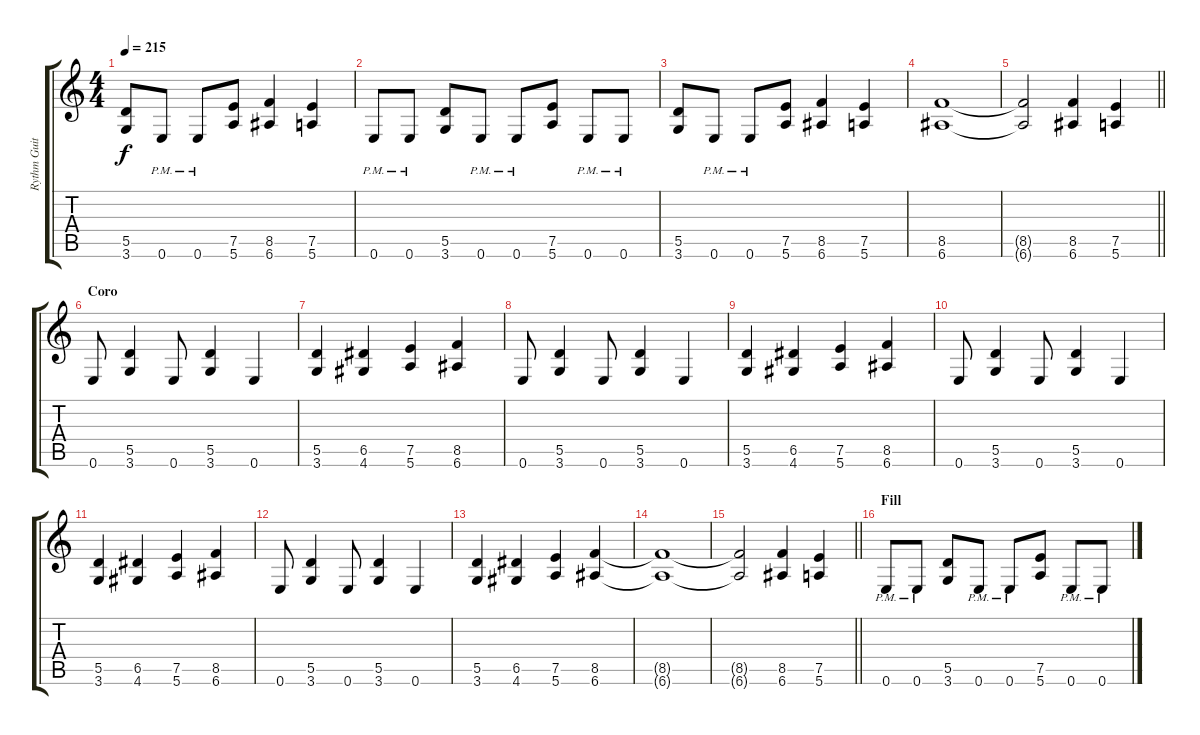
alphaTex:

\track ("Rythm Guitar" "Rythm Guit") {instrument distortionguitar}
\staff {score tabs}
\tuning (E4 B3 G3 D3 A2 E2) {hide}
\ts (4 4)
\tempo 215
\clef g2
\ks c
(5.5 3.6).8{dy f} 0.6{pm}.8 0.6{pm}.8 (7.5 5.6).8 (8.5 6.6).4 (7.5 5.6).4 |
0.6{pm}.8 0.6{pm}.8 (5.5 3.6).8 0.6{pm}.8 0.6{pm}.8 (7.5 5.6).8 0.6{pm}.8 0.6{pm}.8 |
(5.5 3.6).8 0.6{pm}.8 0.6{pm}.8 (7.5 5.6).8 (8.5 6.6).4 (7.5 5.6).4 |
(8.5 6.6).1 |
\barLineRight lightlight
(8.5{t} 6.6{t}).2 (8.5 6.6).4 (7.5 5.6).4 |
\section ("" "Coro")
0.6.8 (5.5 3.6).4 0.6.8 (5.5 3.6).4 0.6.4 |
(5.5 3.6).4 (6.5 4.6).4 (7.5 5.6).4 (8.5 6.6).4 |
0.6.8 (5.5 3.6).4 0.6.8 (5.5 3.6).4 0.6.4 |
(5.5 3.6).4 (6.5 4.6).4 (7.5 5.6).4 (8.5 6.6).4 |
0.6.8 (5.5 3.6).4 0.6.8 (5.5 3.6).4 0.6.4 |
(5.5 3.6).4 (6.5 4.6).4 (7.5 5.6).4 (8.5 6.6).4 |
0.6.8 (5.5 3.6).4 0.6.8 (5.5 3.6).4 0.6.4 |
(5.5 3.6).4 (6.5 4.6).4 (7.5 5.6).4 (8.5 6.6).4 |
(8.5{t} 6.6{t}).1 |
\barLineRight lightlight
(8.5{t} 6.6{t}).2 (8.5 6.6).4 (7.5 5.6).4 |
\section ("" "Fill")
0.6{pm}.8 0.6{pm}.8 (5.5 3.6).8 0.6{pm}.8 0.6{pm}.8 (7.5 5.6).8 0.6{pm}.8 0.6{pm}.8
